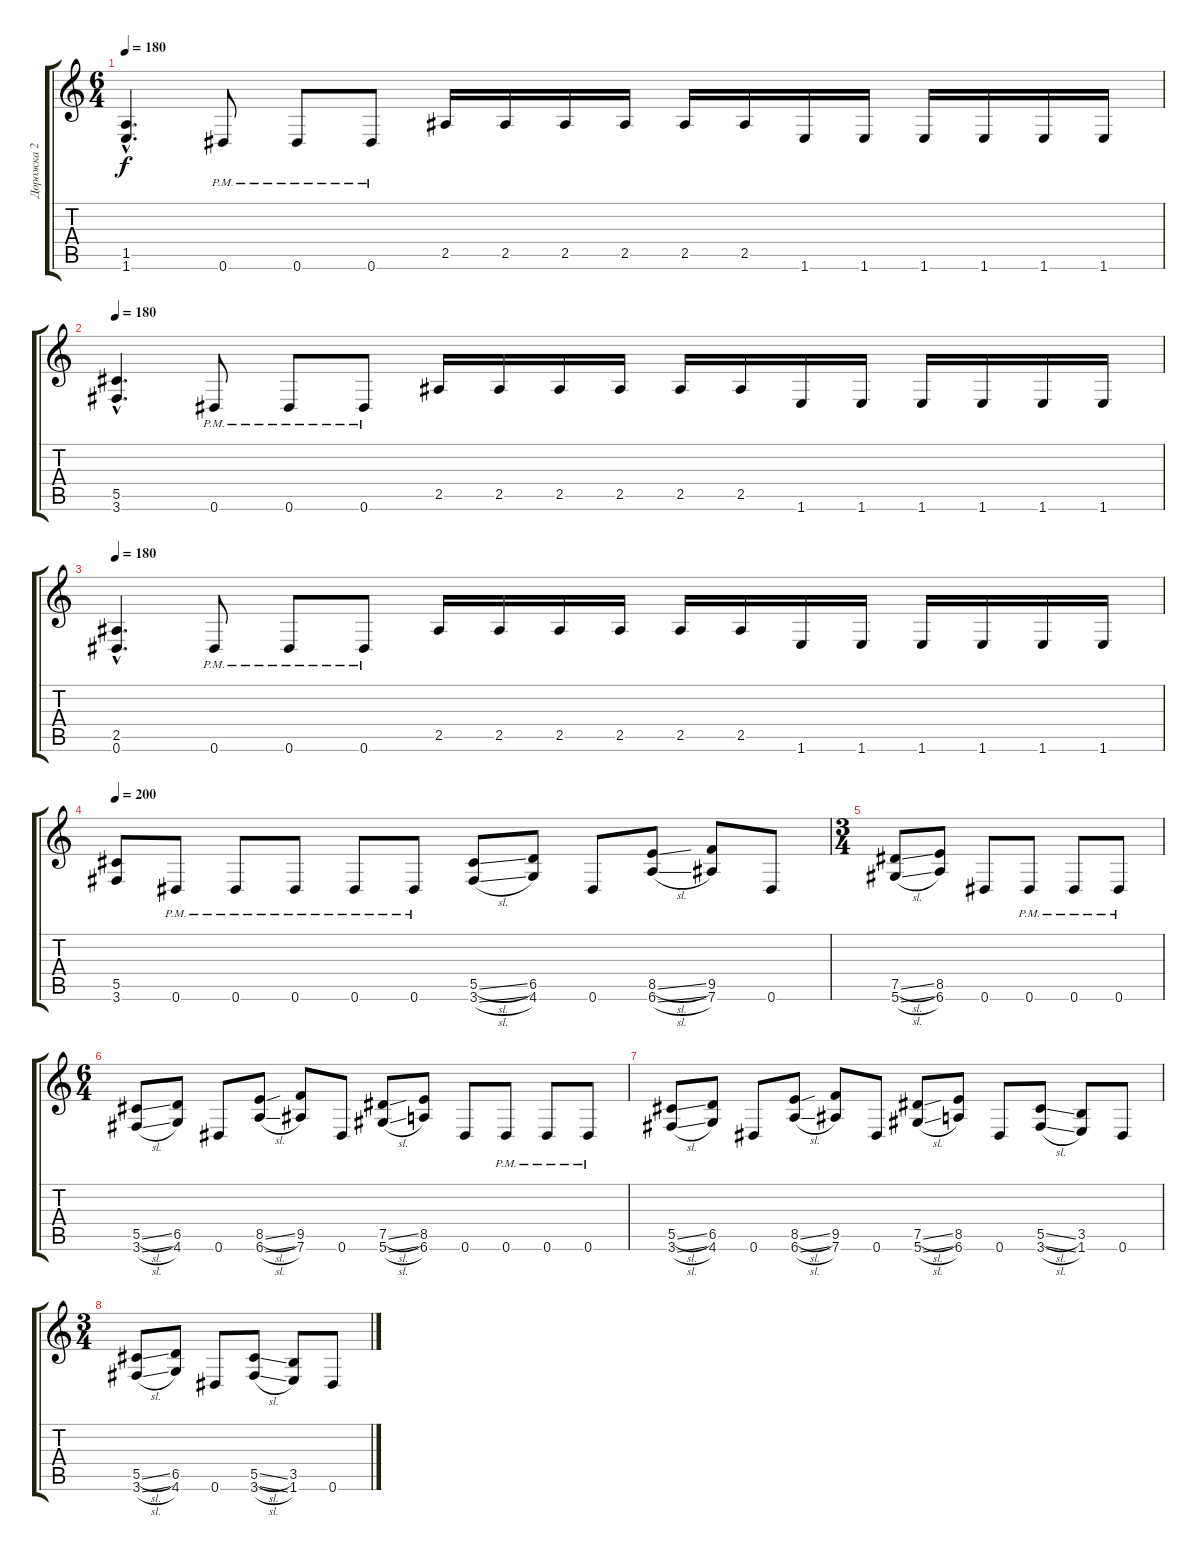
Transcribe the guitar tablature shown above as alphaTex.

\track ("Дорожка 2" "Дорожка 2") {instrument distortionguitar}
\staff {score tabs}
\tuning (Eb4 Bb3 Gb3 Db3 Ab2 Eb2) {hide}
\ts (6 4)
\tempo 180
\clef g2
\ks c
(1.5{hac} 1.6{hac}).4{d dy f} 0.6{pm}.8 0.6{pm}.8 0.6{pm}.8 2.5.16 2.5.16 2.5.16 2.5.16 2.5.16 2.5.16 1.6.16 1.6.16 1.6.16 1.6.16 1.6.16 1.6.16 |
\tempo 180
(5.5{hac} 3.6{hac}).4{d} 0.6{pm}.8 0.6{pm}.8 0.6{pm}.8 2.5.16 2.5.16 2.5.16 2.5.16 2.5.16 2.5.16 1.6.16 1.6.16 1.6.16 1.6.16 1.6.16 1.6.16 |
\tempo 180
(2.5{hac} 0.6{hac}).4{d} 0.6{pm}.8 0.6{pm}.8 0.6{pm}.8 2.5.16 2.5.16 2.5.16 2.5.16 2.5.16 2.5.16 1.6.16 1.6.16 1.6.16 1.6.16 1.6.16 1.6.16 |
\tempo 200
(5.5 3.6).8 0.6{pm}.8 0.6{pm}.8 0.6{pm}.8 0.6{pm}.8 0.6{pm}.8 (5.5{sl} 3.6{sl}).8 (6.5 4.6).8 0.6.8 (8.5{sl} 6.6{sl}).8 (9.5 7.6).8 0.6.8 |
\ts (3 4)
(7.5{sl} 5.6{sl}).8 (8.5 6.6).8 0.6.8 0.6{pm}.8 0.6{pm}.8 0.6{pm}.8 |
\ts (6 4)
(5.5{sl} 3.6{sl}).8 (6.5 4.6).8 0.6.8 (8.5{sl} 6.6{sl}).8 (9.5 7.6).8 0.6.8 (7.5{sl} 5.6{sl}).8 (8.5 6.6).8 0.6.8 0.6{pm}.8 0.6{pm}.8 0.6{pm}.8 |
(5.5{sl} 3.6{sl}).8 (6.5 4.6).8 0.6.8 (8.5{sl} 6.6{sl}).8 (9.5 7.6).8 0.6.8 (7.5{sl} 5.6{sl}).8 (8.5 6.6).8 0.6.8 (5.5{sl} 3.6{sl}).8 (3.5 1.6).8 0.6.8 |
\ts (3 4)
(5.5{sl} 3.6{sl}).8 (6.5 4.6).8 0.6.8 (5.5{sl} 3.6{sl}).8 (3.5 1.6).8 0.6.8
